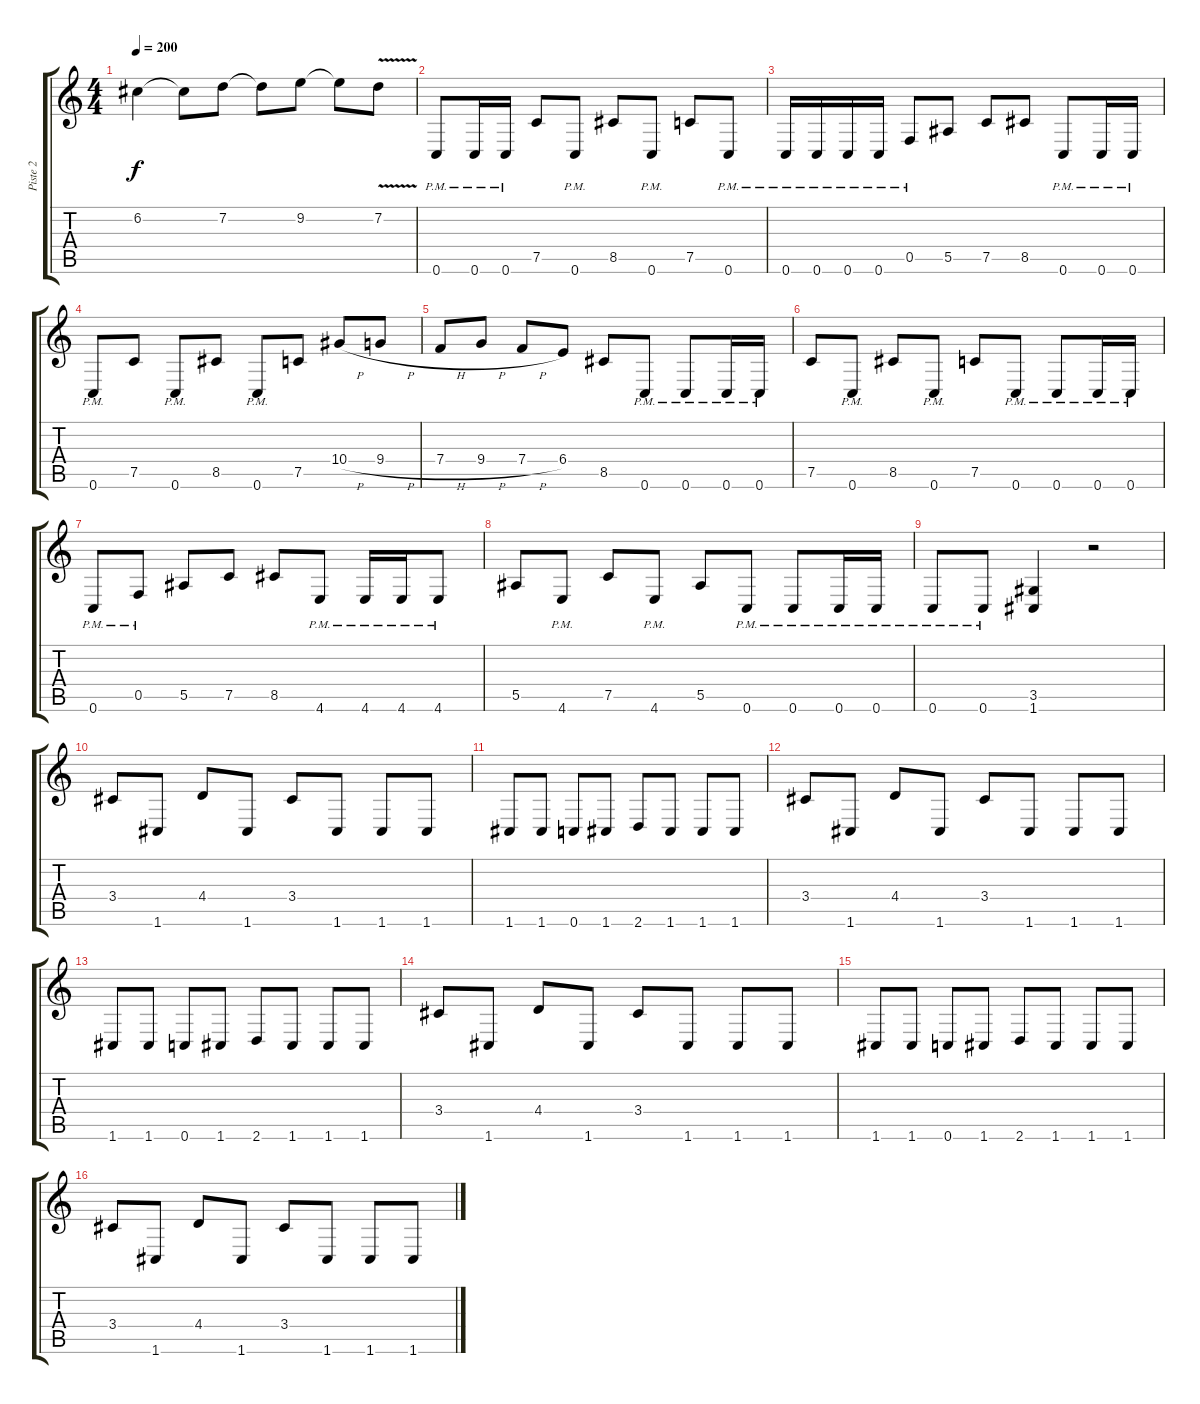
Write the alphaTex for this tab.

\track ("Piste 2" "Piste 2") {instrument distortionguitar}
\staff {score tabs}
\tuning (C4 G3 Eb3 Bb2 F2 C2) {hide}
\ts (4 4)
\tempo 200
\clef g2
\ks c
6.2.4{dy f} 6.2{t}.8 7.2.8 7.2{t}.8 9.2.8 9.2{t}.8 7.2{v}.8 |
0.6{pm}.8 0.6{pm}.16 0.6{pm}.16 7.5.8 0.6{pm}.8 8.5.8 0.6{pm}.8 7.5.8 0.6{pm}.8 |
0.6{pm}.16 0.6{pm}.16 0.6{pm}.16 0.6{pm}.16 0.5{pm}.8 5.5.8 7.5.8 8.5.8 0.6{pm}.8 0.6{pm}.16 0.6{pm}.16 |
0.6{pm}.8 7.5.8 0.6{pm}.8 8.5.8 0.6{pm}.8 7.5.8 10.4{h}.8 9.4{h}.8 |
7.4{h}.8 9.4{h}.8 7.4{h}.8 6.4.8 8.5.8 0.6{pm}.8 0.6{pm}.8 0.6{pm}.16 0.6{pm}.16 |
7.5.8 0.6{pm}.8 8.5.8 0.6{pm}.8 7.5.8 0.6{pm}.8 0.6{pm}.8 0.6{pm}.16 0.6{pm}.16 |
0.6{pm}.8 0.5{pm}.8 5.5.8 7.5.8 8.5.8 4.6{pm}.8 4.6{pm}.16 4.6{pm}.16 4.6{pm}.8 |
5.5.8 4.6{pm}.8 7.5.8 4.6{pm}.8 5.5.8 0.6{pm}.8 0.6{pm}.8 0.6{pm}.16 0.6{pm}.16 |
0.6{pm}.8 0.6{pm}.8 (3.5 1.6).4 r.2 |
3.4.8 1.6.8 4.4.8 1.6.8 3.4.8 1.6.8 1.6.8 1.6.8 |
1.6.8 1.6.8 0.6.8 1.6.8 2.6.8 1.6.8 1.6.8 1.6.8 |
3.4.8 1.6.8 4.4.8 1.6.8 3.4.8 1.6.8 1.6.8 1.6.8 |
1.6.8 1.6.8 0.6.8 1.6.8 2.6.8 1.6.8 1.6.8 1.6.8 |
3.4.8 1.6.8 4.4.8 1.6.8 3.4.8 1.6.8 1.6.8 1.6.8 |
1.6.8 1.6.8 0.6.8 1.6.8 2.6.8 1.6.8 1.6.8 1.6.8 |
3.4.8 1.6.8 4.4.8 1.6.8 3.4.8 1.6.8 1.6.8 1.6.8
